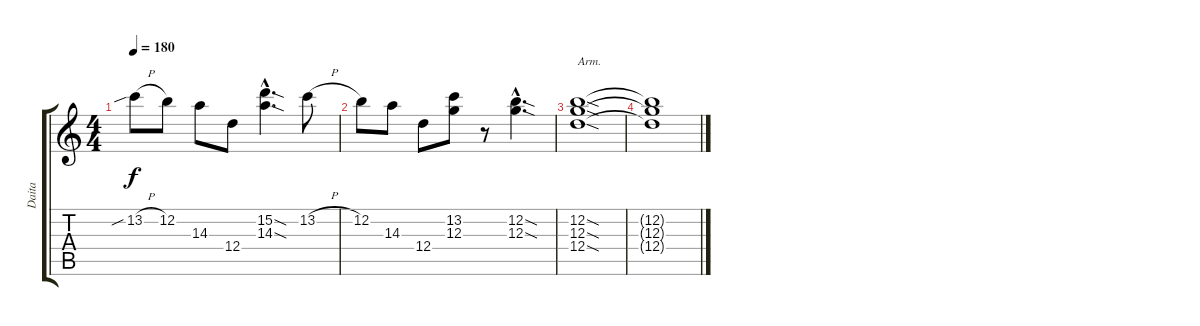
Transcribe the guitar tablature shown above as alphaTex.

\track ("Daita" "Daita") {instrument distortionguitar}
\staff {score tabs}
\tuning (E4 B3 G3 D3 A2 E2) {hide}
\ts (4 4)
\tempo 180
\clef g2
\ks c
13.2{sib h}.8{dy f} 12.2.8 14.3.8 12.4.8 (15.2{sod hac} 14.3{sod hac}).4{d} 13.2{h}.8 |
12.2.8 14.3.8 12.4.8 (13.2 12.3).8 r.8 (12.2{sod hac} 12.3{sod hac}).4{d} |
(12.2{sod} 12.3{sod} 12.4{sod}).1{txt "Arm."} |
(12.2{t} 12.3{t} 12.4{t}).1
